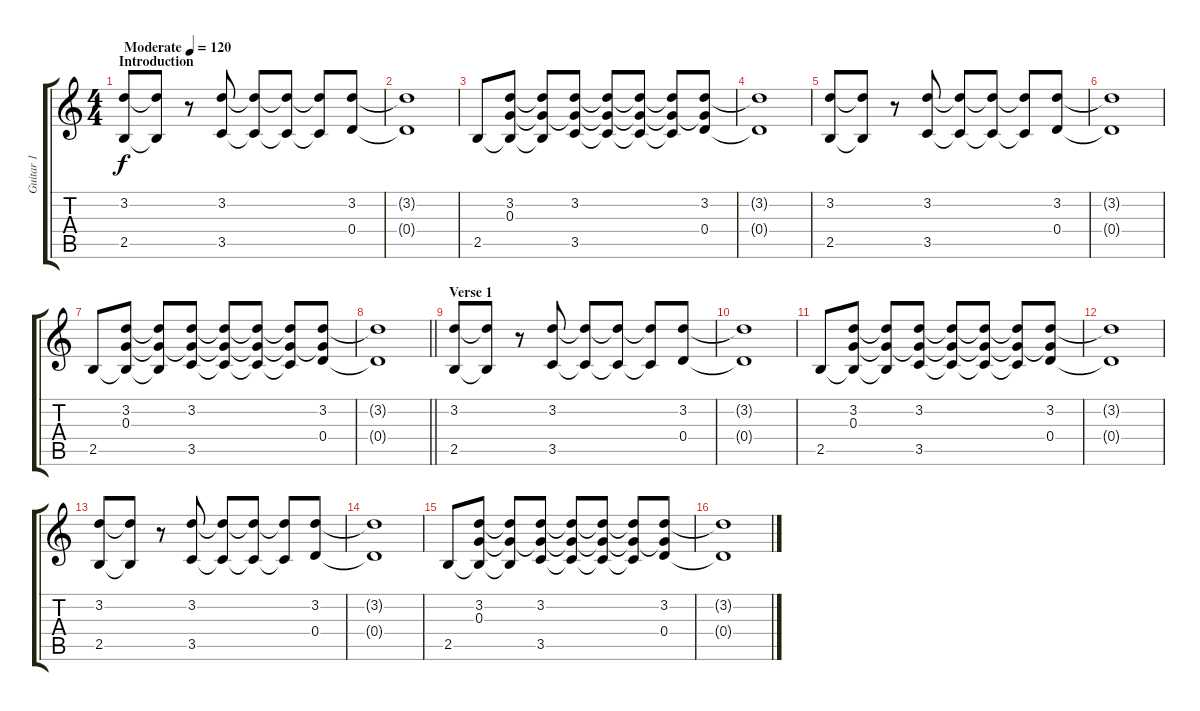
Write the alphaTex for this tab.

\track ("Guitar 1" "Guitar 1") {instrument acousticguitarsteel}
\staff {score tabs}
\tuning (E4 B3 G3 D3 A2 E2) {hide}
\ts (4 4)
\section ("" "Introduction")
\tempo (120 "Moderate")
\clef g2
\ks c
(3.2 2.5).8{dy f instrument acousticguitarsteel} (3.2{t} 2.5{t}).8 r.8 (3.2 3.5).8 (3.2{t} 3.5{t}).8 (3.2{t} 3.5{t}).8 (3.2{t} 3.5{t}).8 (3.2 0.4).8 |
(3.2{t} 0.4{t}).1 |
2.5.8 (3.2 0.3 2.5{t}).8 (3.2{t} 0.3{t} 2.5{t}).8 (3.2 0.3{t} 3.5).8 (3.2{t} 0.3{t} 3.5{t}).8 (3.2{t} 0.3{t} 3.5{t}).8 (3.2{t} 0.3{t} 3.5{t}).8 (3.2 0.3{t} 0.4).8 |
(3.2{t} 0.4{t}).1 |
(3.2 2.5).8 (3.2{t} 2.5{t}).8 r.8 (3.2 3.5).8 (3.2{t} 3.5{t}).8 (3.2{t} 3.5{t}).8 (3.2{t} 3.5{t}).8 (3.2 0.4).8 |
(3.2{t} 0.4{t}).1 |
2.5.8 (3.2 0.3 2.5{t}).8 (3.2{t} 0.3{t} 2.5{t}).8 (3.2 0.3{t} 3.5).8 (3.2{t} 0.3{t} 3.5{t}).8 (3.2{t} 0.3{t} 3.5{t}).8 (3.2{t} 0.3{t} 3.5{t}).8 (3.2 0.3{t} 0.4).8 |
\barLineRight lightlight
(3.2{t} 0.4{t}).1 |
\section ("" "Verse 1")
(3.2 2.5).8 (3.2{t} 2.5{t}).8 r.8 (3.2 3.5).8 (3.2{t} 3.5{t}).8 (3.2{t} 3.5{t}).8 (3.2{t} 3.5{t}).8 (3.2 0.4).8 |
(3.2{t} 0.4{t}).1 |
2.5.8 (3.2 0.3 2.5{t}).8 (3.2{t} 0.3{t} 2.5{t}).8 (3.2 0.3{t} 3.5).8 (3.2{t} 0.3{t} 3.5{t}).8 (3.2{t} 0.3{t} 3.5{t}).8 (3.2{t} 0.3{t} 3.5{t}).8 (3.2 0.3{t} 0.4).8 |
(3.2{t} 0.4{t}).1 |
(3.2 2.5).8 (3.2{t} 2.5{t}).8 r.8 (3.2 3.5).8 (3.2{t} 3.5{t}).8 (3.2{t} 3.5{t}).8 (3.2{t} 3.5{t}).8 (3.2 0.4).8 |
(3.2{t} 0.4{t}).1 |
2.5.8 (3.2 0.3 2.5{t}).8 (3.2{t} 0.3{t} 2.5{t}).8 (3.2 0.3{t} 3.5).8 (3.2{t} 0.3{t} 3.5{t}).8 (3.2{t} 0.3{t} 3.5{t}).8 (3.2{t} 0.3{t} 3.5{t}).8 (3.2 0.3{t} 0.4).8 |
(3.2{t} 0.4{t}).1
